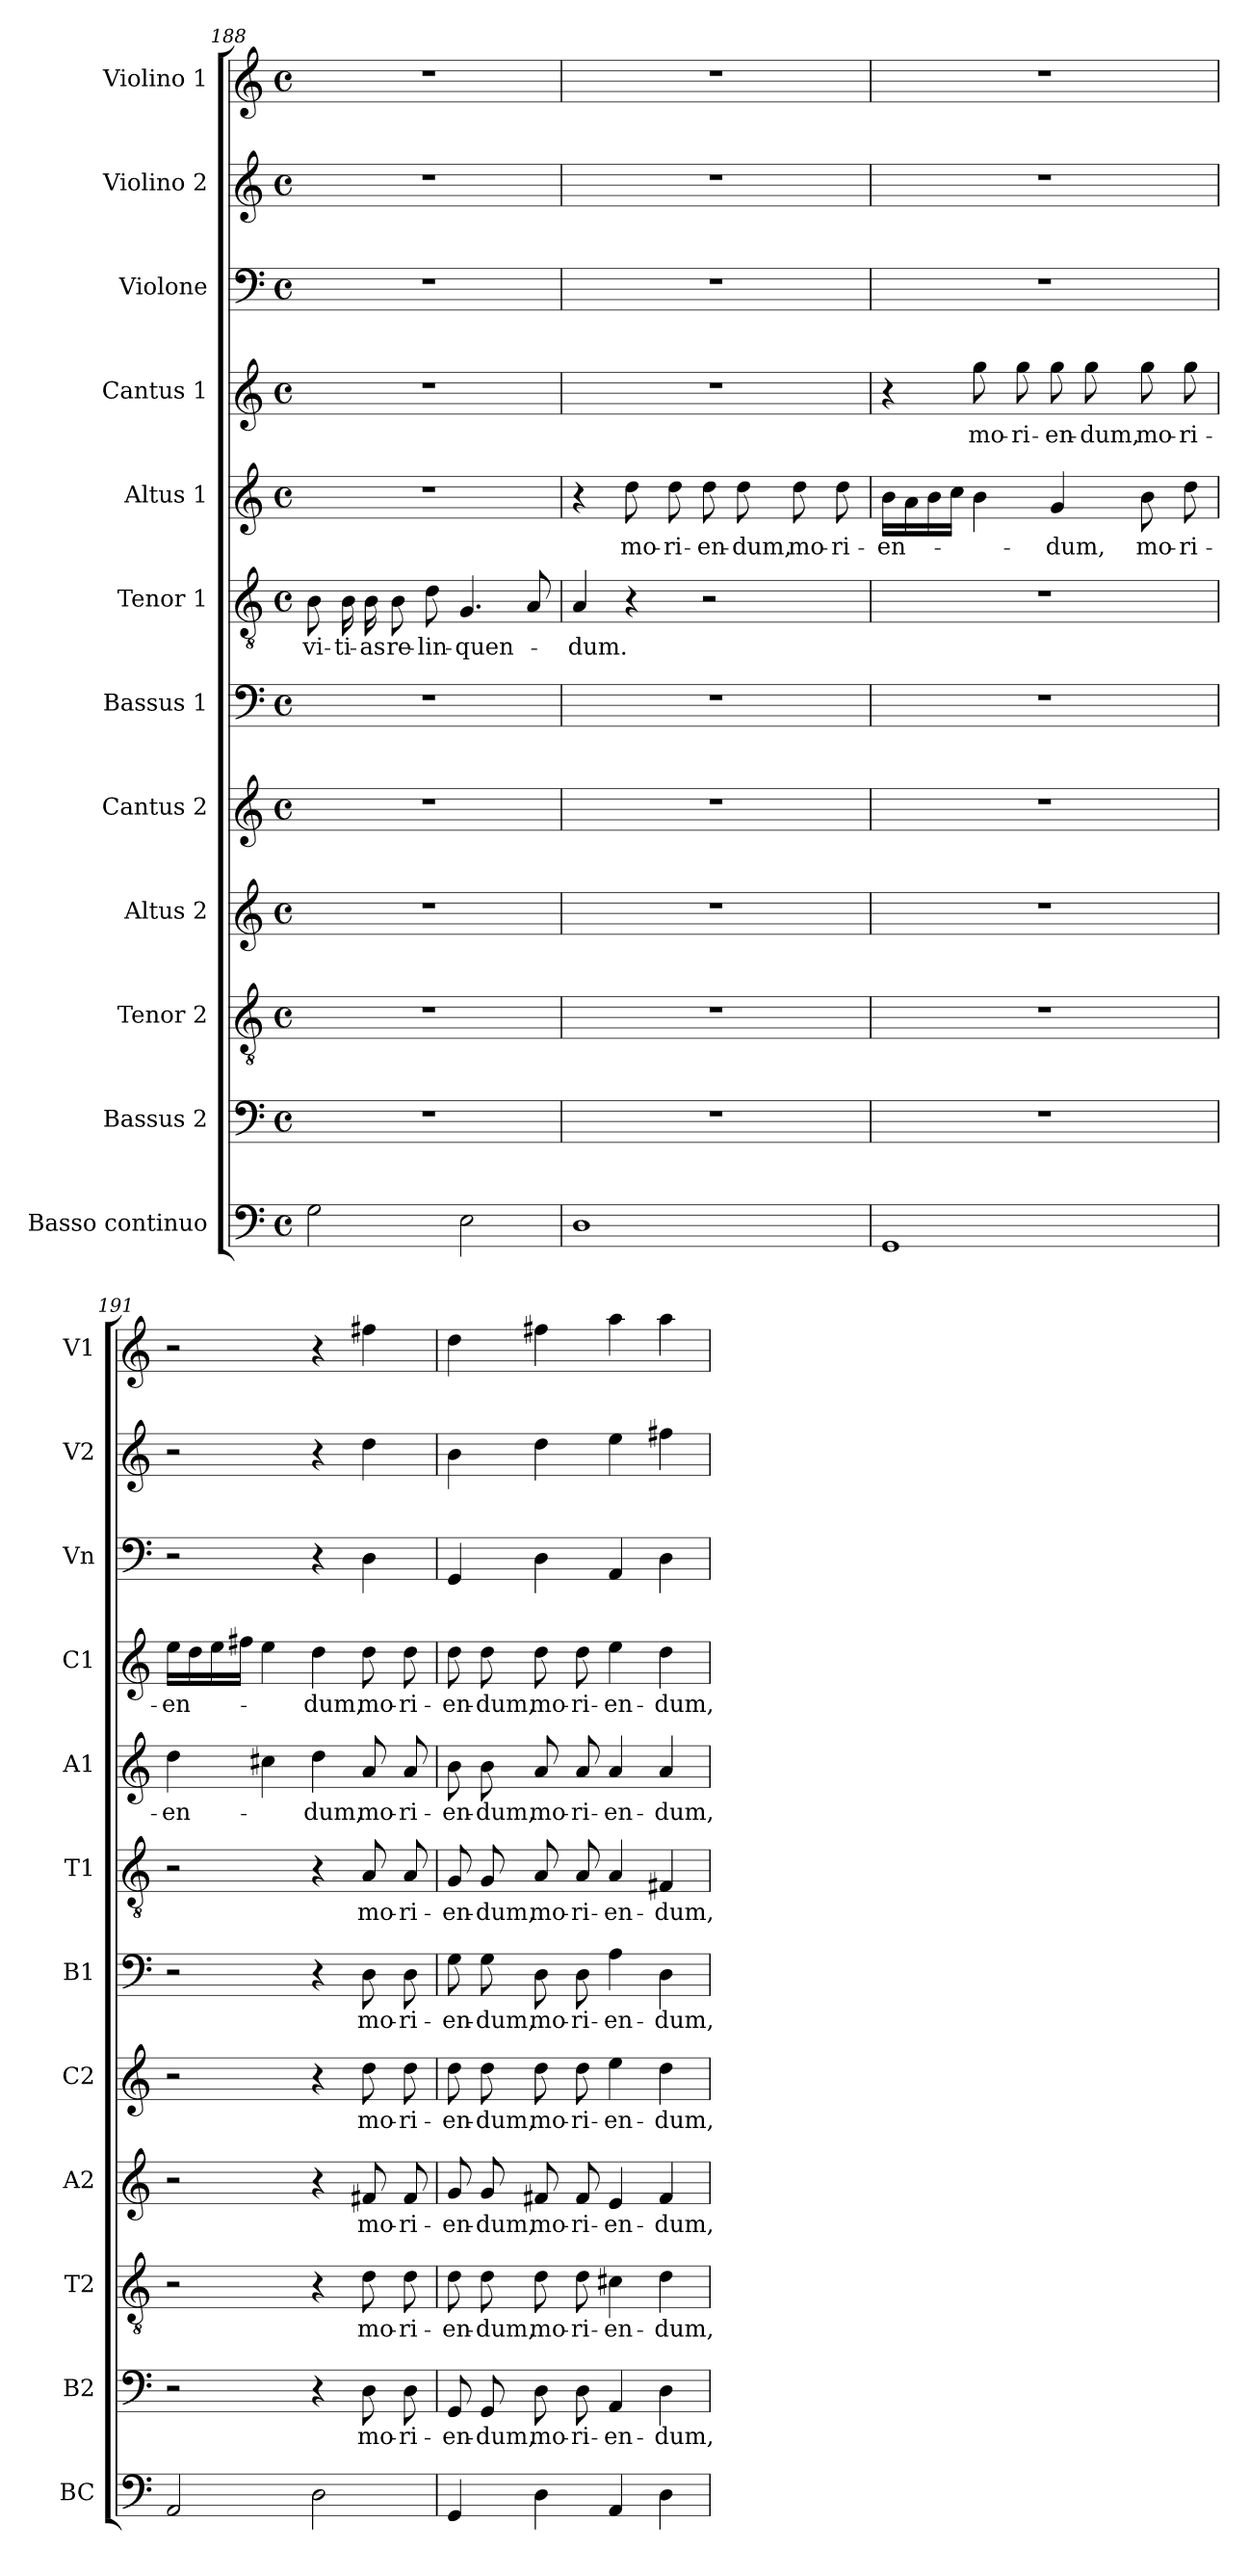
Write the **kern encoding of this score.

**kern	**kern	**text	**kern	**text	**kern	**text	**kern	**text	**kern	**text	**kern	**text	**kern	**text	**kern	**text	**kern	**kern	**kern
*part12	*part11	*part11	*part10	*part10	*part9	*part9	*part8	*part8	*part7	*part7	*part6	*part6	*part5	*part5	*part4	*part4	*part3	*part2	*part1
*staff12	*staff11	*staff11	*staff10	*staff10	*staff9	*staff9	*staff8	*staff8	*staff7	*staff7	*staff6	*staff6	*staff5	*staff5	*staff4	*staff4	*staff3	*staff2	*staff1
*I"Basso continuo	*I"Bassus 2	*	*I"Tenor 2	*	*I"Altus 2	*	*I"Cantus 2	*	*I"Bassus 1	*	*I"Tenor 1	*	*I"Altus 1	*	*I"Cantus 1	*	*I"Violone	*I"Violino 2	*I"Violino 1
*I'BC	*I'B2	*	*I'T2	*	*I'A2	*	*I'C2	*	*I'B1	*	*I'T1	*	*I'A1	*	*I'C1	*	*I'Vn	*I'V2	*I'V1
*clefF4	*clefF4	*	*clefGv2	*	*clefG2	*	*clefG2	*	*clefF4	*	*clefGv2	*	*clefG2	*	*clefG2	*	*clefF4	*clefG2	*clefG2
*ITrd7c12	*	*	*	*	*	*	*	*	*	*	*	*	*	*	*	*	*ITrd7c12	*	*
*k[]	*k[]	*	*k[]	*	*k[]	*	*k[]	*	*k[]	*	*k[]	*	*k[]	*	*k[]	*	*k[]	*k[]	*k[]
*C:	*C:	*	*C:	*	*C:	*	*C:	*	*C:	*	*C:	*	*C:	*	*C:	*	*C:	*C:	*C:
*M4/4	*M4/4	*	*M4/4	*	*M4/4	*	*M4/4	*	*M4/4	*	*M4/4	*	*M4/4	*	*M4/4	*	*M4/4	*M4/4	*M4/4
*met(c)	*met(c)	*	*met(c)	*	*met(c)	*	*met(c)	*	*met(c)	*	*met(c)	*	*met(c)	*	*met(c)	*	*met(c)	*met(c)	*met(c)
=188	=188	=188	=188	=188	=188	=188	=188	=188	=188	=188	=188	=188	=188	=188	=188	=188	=188	=188	=188
!	!	!	!	!	!	!	!	!	!	!	!	!LO:LY:b	!	!	!	!	!	!	!
2GG\	1r	.	1r	.	1r	.	1r	.	1r	.	8B\	vi-	1r	.	1r	.	1r	1r	1r
!	!	!	!	!	!	!	!	!	!	!	!	!LO:LY:b	!	!	!	!	!	!	!
.	.	.	.	.	.	.	.	.	.	.	16B\	-ti-	.	.	.	.	.	.	.
!	!	!	!	!	!	!	!	!	!	!	!	!LO:LY:b	!	!	!	!	!	!	!
.	.	.	.	.	.	.	.	.	.	.	16B\	-as	.	.	.	.	.	.	.
!	!	!	!	!	!	!	!	!	!	!	!	!LO:LY:b	!	!	!	!	!	!	!
.	.	.	.	.	.	.	.	.	.	.	8B\	re-	.	.	.	.	.	.	.
!	!	!	!	!	!	!	!	!	!	!	!	!LO:LY:b	!	!	!	!	!	!	!
.	.	.	.	.	.	.	.	.	.	.	8d\	-lin-	.	.	.	.	.	.	.
!	!	!	!	!	!	!	!	!	!	!	!	!LO:LY:b	!	!	!	!	!	!	!
2EE\	.	.	.	.	.	.	.	.	.	.	4.G/	-quen-	.	.	.	.	.	.	.
.	.	.	.	.	.	.	.	.	.	.	8A/	.	.	.	.	.	.	.	.
=189	=189	=189	=189	=189	=189	=189	=189	=189	=189	=189	=189	=189	=189	=189	=189	=189	=189	=189	=189
!	!	!	!	!	!	!	!	!	!	!	!	!LO:LY:b	!	!	!	!	!	!	!
1DD	1r	.	1r	.	1r	.	1r	.	1r	.	4A/	-dum.	4r	.	1r	.	1r	1r	1r
!	!	!	!	!	!	!	!	!	!	!	!	!	!	!LO:LY:b	!	!	!	!	!
.	.	.	.	.	.	.	.	.	.	.	4r	.	8dd\	mo-	.	.	.	.	.
!	!	!	!	!	!	!	!	!	!	!	!	!	!	!LO:LY:b	!	!	!	!	!
.	.	.	.	.	.	.	.	.	.	.	.	.	8dd\	-ri-	.	.	.	.	.
!	!	!	!	!	!	!	!	!	!	!	!	!	!	!LO:LY:b	!	!	!	!	!
.	.	.	.	.	.	.	.	.	.	.	2r	.	8dd\	-en-	.	.	.	.	.
!	!	!	!	!	!	!	!	!	!	!	!	!	!	!LO:LY:b	!	!	!	!	!
.	.	.	.	.	.	.	.	.	.	.	.	.	8dd\	-dum,	.	.	.	.	.
!	!	!	!	!	!	!	!	!	!	!	!	!	!	!LO:LY:b	!	!	!	!	!
.	.	.	.	.	.	.	.	.	.	.	.	.	8dd\	mo-	.	.	.	.	.
!	!	!	!	!	!	!	!	!	!	!	!	!	!	!LO:LY:b	!	!	!	!	!
.	.	.	.	.	.	.	.	.	.	.	.	.	8dd\	-ri-	.	.	.	.	.
=190	=190	=190	=190	=190	=190	=190	=190	=190	=190	=190	=190	=190	=190	=190	=190	=190	=190	=190	=190
!	!	!	!	!	!	!	!	!	!	!	!	!	!	!LO:LY:b	!	!	!	!	!
1GGG	1r	.	1r	.	1r	.	1r	.	1r	.	1r	.	16b\LL	-en-	4r	.	1r	1r	1r
.	.	.	.	.	.	.	.	.	.	.	.	.	16a\	.	.	.	.	.	.
.	.	.	.	.	.	.	.	.	.	.	.	.	16b\	.	.	.	.	.	.
.	.	.	.	.	.	.	.	.	.	.	.	.	16cc\JJ	.	.	.	.	.	.
!	!	!	!	!	!	!	!	!	!	!	!	!	!	!	!	!LO:LY:b	!	!	!
.	.	.	.	.	.	.	.	.	.	.	.	.	4b\	.	8gg\	mo-	.	.	.
!	!	!	!	!	!	!	!	!	!	!	!	!	!	!	!	!LO:LY:b	!	!	!
.	.	.	.	.	.	.	.	.	.	.	.	.	.	.	8gg\	-ri-	.	.	.
!	!	!	!	!	!	!	!	!	!	!	!	!	!	!LO:LY:b	!	!LO:LY:b	!	!	!
.	.	.	.	.	.	.	.	.	.	.	.	.	4g/	-dum,	8gg\	-en-	.	.	.
!	!	!	!	!	!	!	!	!	!	!	!	!	!	!	!	!LO:LY:b	!	!	!
.	.	.	.	.	.	.	.	.	.	.	.	.	.	.	8gg\	-dum,	.	.	.
!	!	!	!	!	!	!	!	!	!	!	!	!	!	!LO:LY:b	!	!LO:LY:b	!	!	!
.	.	.	.	.	.	.	.	.	.	.	.	.	8b\	mo-	8gg\	mo-	.	.	.
!	!	!	!	!	!	!	!	!	!	!	!	!	!	!LO:LY:b	!	!LO:LY:b	!	!	!
.	.	.	.	.	.	.	.	.	.	.	.	.	8dd\	-ri-	8gg\	-ri-	.	.	.
!!LO:PB:g=z
=191	=191	=191	=191	=191	=191	=191	=191	=191	=191	=191	=191	=191	=191	=191	=191	=191	=191	=191	=191
!	!	!	!	!	!	!	!	!	!	!	!	!	!	!LO:LY:b	!	!LO:LY:b	!	!	!
2AAA/	2r	.	2r	.	2r	.	2r	.	2r	.	2r	.	4dd\	-en-	16ee\LL	-en-	2r	2r	2r
.	.	.	.	.	.	.	.	.	.	.	.	.	.	.	16dd\	.	.	.	.
.	.	.	.	.	.	.	.	.	.	.	.	.	.	.	16ee\	.	.	.	.
.	.	.	.	.	.	.	.	.	.	.	.	.	.	.	16ff#X\JJ	.	.	.	.
.	.	.	.	.	.	.	.	.	.	.	.	.	4cc#X\	.	4ee\	.	.	.	.
!	!	!	!	!	!	!	!	!	!	!	!	!	!	!LO:LY:b	!	!LO:LY:b	!	!	!
2DD\	4r	.	4r	.	4r	.	4r	.	4r	.	4r	.	4dd\	-dum,	4dd\	-dum,	4r	4r	4r
!	!	!LO:LY:b	!	!LO:LY:b	!	!LO:LY:b	!	!LO:LY:b	!	!LO:LY:b	!	!LO:LY:b	!	!LO:LY:b	!	!LO:LY:b	!	!	!
.	8D\	mo-	8d\	mo-	8f#X/	mo-	8dd\	mo-	8D\	mo-	8A/	mo-	8a/	mo-	8dd\	mo-	4DD\	4dd\	4ff#X\
!	!	!LO:LY:b	!	!LO:LY:b	!	!LO:LY:b	!	!LO:LY:b	!	!LO:LY:b	!	!LO:LY:b	!	!LO:LY:b	!	!LO:LY:b	!	!	!
.	8D\	-ri-	8d\	-ri-	8f#/	-ri-	8dd\	-ri-	8D\	-ri-	8A/	-ri-	8a/	-ri-	8dd\	-ri-	.	.	.
=192	=192	=192	=192	=192	=192	=192	=192	=192	=192	=192	=192	=192	=192	=192	=192	=192	=192	=192	=192
!	!	!LO:LY:b	!	!LO:LY:b	!	!LO:LY:b	!	!LO:LY:b	!	!LO:LY:b	!	!LO:LY:b	!	!LO:LY:b	!	!LO:LY:b	!	!	!
4GGG/	8GG/	-en-	8d\	-en-	8g/	-en-	8dd\	-en-	8G\	-en-	8G/	-en-	8b\	-en-	8dd\	-en-	4GGG/	4b\	4dd\
!	!	!LO:LY:b	!	!LO:LY:b	!	!LO:LY:b	!	!LO:LY:b	!	!LO:LY:b	!	!LO:LY:b	!	!LO:LY:b	!	!LO:LY:b	!	!	!
.	8GG/	-dum,	8d\	-dum,	8g/	-dum,	8dd\	-dum,	8G\	-dum,	8G/	-dum,	8b\	-dum,	8dd\	-dum,	.	.	.
!	!	!LO:LY:b	!	!LO:LY:b	!	!LO:LY:b	!	!LO:LY:b	!	!LO:LY:b	!	!LO:LY:b	!	!LO:LY:b	!	!LO:LY:b	!	!	!
4DD\	8D\	mo-	8d\	mo-	8f#X/	mo-	8dd\	mo-	8D\	mo-	8A/	mo-	8a/	mo-	8dd\	mo-	4DD\	4dd\	4ff#X\
!	!	!LO:LY:b	!	!LO:LY:b	!	!LO:LY:b	!	!LO:LY:b	!	!LO:LY:b	!	!LO:LY:b	!	!LO:LY:b	!	!LO:LY:b	!	!	!
.	8D\	-ri-	8d\	-ri-	8f#/	-ri-	8dd\	-ri-	8D\	-ri-	8A/	-ri-	8a/	-ri-	8dd\	-ri-	.	.	.
!	!	!LO:LY:b	!	!LO:LY:b	!	!LO:LY:b	!	!LO:LY:b	!	!LO:LY:b	!	!LO:LY:b	!	!LO:LY:b	!	!LO:LY:b	!	!	!
4AAA/	4AA/	-en-	4c#X\	-en-	4e/	-en-	4ee\	-en-	4A\	-en-	4A/	-en-	4a/	-en-	4ee\	-en-	4AAA/	4ee\	4aa\
!	!	!LO:LY:b	!	!LO:LY:b	!	!LO:LY:b	!	!LO:LY:b	!	!LO:LY:b	!	!LO:LY:b	!	!LO:LY:b	!	!LO:LY:b	!	!	!
4DD\	4D\	-dum,	4d\	-dum,	4f#/	-dum,	4dd\	-dum,	4D\	-dum,	4F#X/	-dum,	4a/	-dum,	4dd\	-dum,	4DD\	4ff#X\	4aa\
=	=	=	=	=	=	=	=	=	=	=	=	=	=	=	=	=	=	=	=
*-	*-	*-	*-	*-	*-	*-	*-	*-	*-	*-	*-	*-	*-	*-	*-	*-	*-	*-	*-
